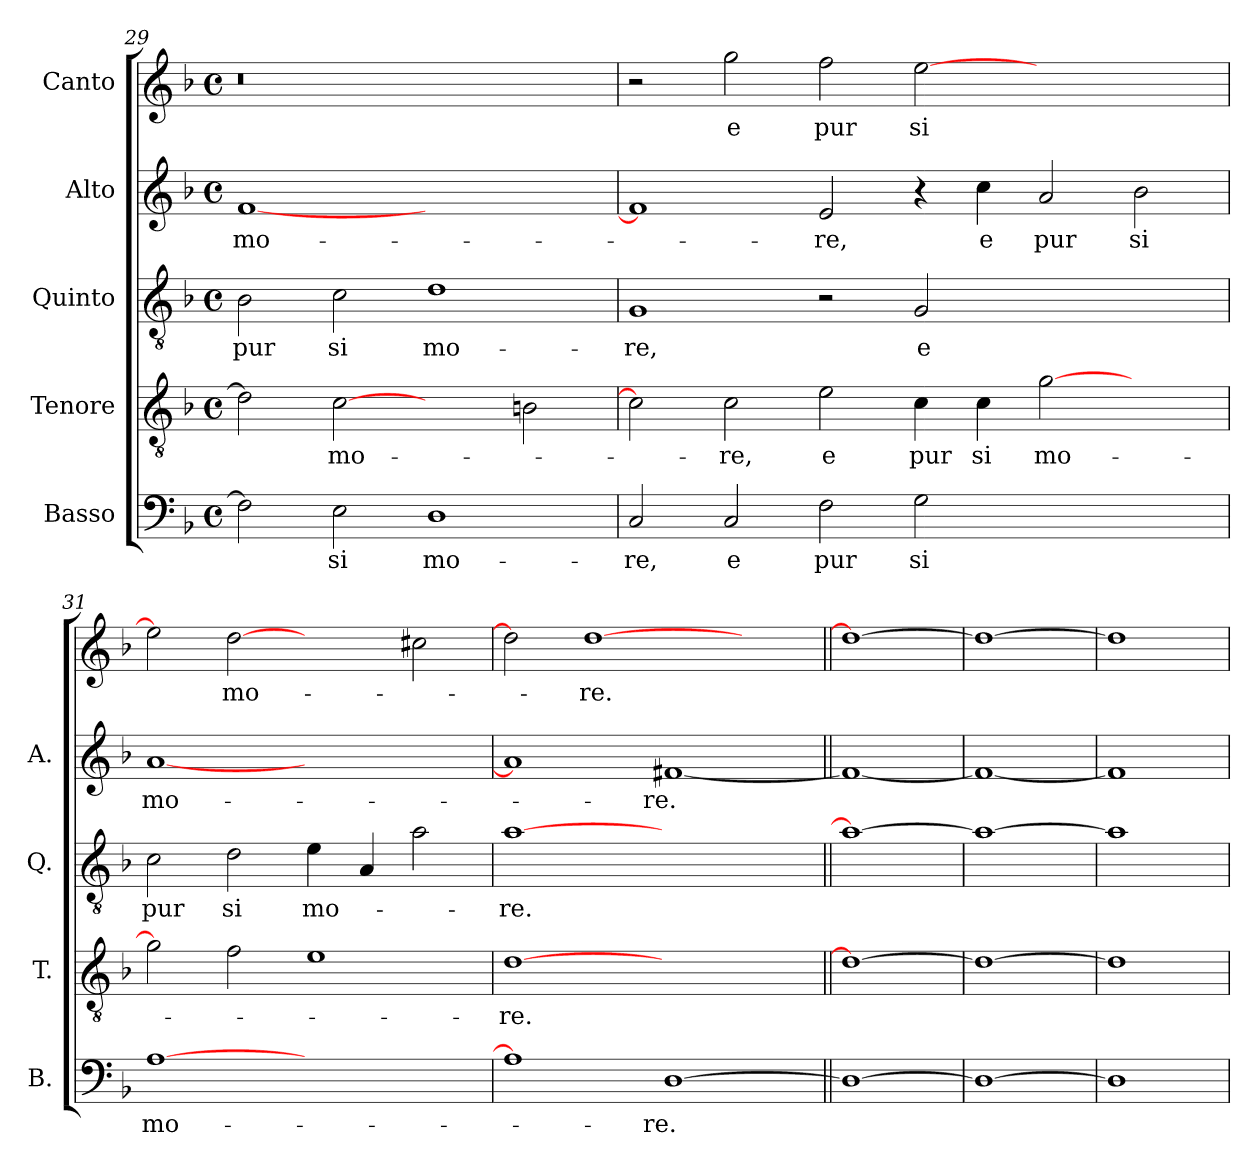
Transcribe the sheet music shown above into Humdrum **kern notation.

**kern	**text	**kern	**text	**kern	**text	**kern	**text	**kern	**text
*part5	*part5	*part4	*part4	*part3	*part3	*part2	*part2	*part1	*part1
*staff5	*staff5	*staff4	*staff4	*staff3	*staff3	*staff2	*staff2	*staff1	*staff1
*I"Basso	*	*I"Tenore	*	*I"Quinto	*	*I"       Alto	*	*I"Canto	*
*I'B.	*	*I'T.	*	*I'Q.	*	*I'A.	*	*	*
*clefF4	*	*clefGv2	*	*clefGv2	*	*clefG2	*	*clefG2	*
*k[b-]	*	*k[b-]	*	*k[b-]	*	*k[b-]	*	*k[b-]	*
*F:	*	*F:	*	*F:	*	*F:	*	*F:	*
*M4/4	*	*M4/4	*	*M4/4	*	*M4/4	*	*M4/4	*
*met(c)	*	*met(c)	*	*met(c)	*	*met(c)	*	*met(c)	*
=29	=29	=29	=29	=29	=29	=29	=29	=29	=29
!	!	!	!	!	!	!	!	!LO:N:vis=0	!
2F\]	.	2d\]	.	2B-\	pur	[1f/	mo-	1r	.
2E\	si	[2c\	mo-	2c\	si	.	.	.	.
1D\	mo-	2ryy	.	1d\	mo-	1ryy	.	1ryy	.
.	.	2Bn\	.	.	.	.	.	.	.
=30	=30	=30	=30	=30	=30	=30	=30	=30	=30
2C/	-re,	2c\]	.	1G/	-re,	1f/]	.	2r	.
2C/	e	2c\	-re,	.	.	.	.	2gg\	e
2F\	pur	2e\	e	2r	.	2e/	-re,	2ff\	pur
2G\	si	4c\	pur	2G/	e	4r	.	[2ee\	si
.	.	4c\	si	.	.	4cc\	e	.	.
1ryy	.	[2g\	mo-	1ryy	.	2a/	pur	1ryy	.
.	.	2ryy	.	.	.	2b-\	si	.	.
=31	=31	=31	=31	=31	=31	=31	=31	=31	=31
[1A\	mo-	2g\]	.	2c\	pur	[1a/	mo-	2ee\]	.
.	.	2f\	.	2d\	si	.	.	[2dd\	mo-
1ryy	.	1e\	.	4e\	mo-	1ryy	.	2ryy	.
.	.	.	.	4A/	.	.	.	.	.
.	.	.	.	2a\	.	.	.	2cc#X\	.
=32	=32	=32	=32	=32	=32	=32	=32	=32	=32
1A\]	.	[1d\	-re.	[1a\	-re.	1a/]	.	2dd\]	.
.	.	.	.	.	.	.	.	[1dd\	-re.
[1D\	-re.	1ryy	.	1ryy	.	[1f#X/	-re.	.	.
.	.	.	.	.	.	.	.	2ryy	.
=33||	=33||	=33||	=33||	=33||	=33||	=33||	=33||	=33||	=33||
1D\_	.	1d\_	.	1a\_	.	1f#/_	.	1dd\_	.
=34	=34	=34	=34	=34	=34	=34	=34	=34	=34
1D\_	.	1d\_	.	1a\_	.	1f#/_	.	1dd\_	.
=35	=35	=35	=35	=35	=35	=35	=35	=35	=35
1D\]	.	1d\]	.	1a\]	.	1f#/]	.	1dd\]	.
=	=	=	=	=	=	=	=	=	=
*-	*-	*-	*-	*-	*-	*-	*-	*-	*-
